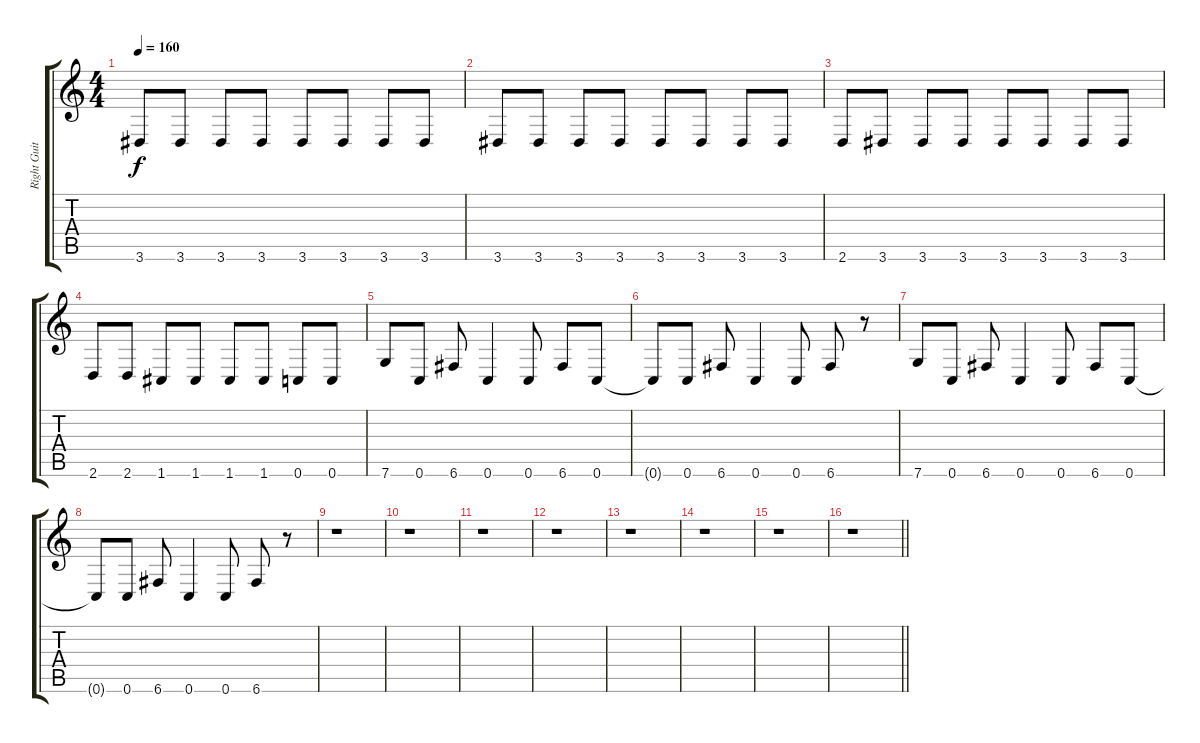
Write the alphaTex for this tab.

\track ("Right Guitar" "Right Guit") {instrument distortionguitar}
\staff {score tabs}
\tuning (C4 G3 Eb3 Bb2 F2 C2) {hide}
\ts (4 4)
\tempo 160
\clef g2
\ks c
3.6.8{dy f} 3.6.8 3.6.8 3.6.8 3.6.8 3.6.8 3.6.8 3.6.8 |
3.6.8 3.6.8 3.6.8 3.6.8 3.6.8 3.6.8 3.6.8 3.6.8 |
2.6.8 3.6.8 3.6.8 3.6.8 3.6.8 3.6.8 3.6.8 3.6.8 |
2.6.8 2.6.8 1.6.8 1.6.8 1.6.8 1.6.8 0.6.8 0.6.8 |
7.6.8 0.6.8 6.6.8 0.6.4 0.6.8 6.6.8 0.6.8 |
0.6{t}.8 0.6.8 6.6.8 0.6.4 0.6.8 6.6.8 r.8 |
7.6.8 0.6.8 6.6.8 0.6.4 0.6.8 6.6.8 0.6.8 |
0.6{t}.8 0.6.8 6.6.8 0.6.4 0.6.8 6.6.8 r.8 |
r.1 |
r.1 |
r.1 |
r.1 |
r.1 |
r.1 |
r.1 |
\barLineRight lightlight
r.1
